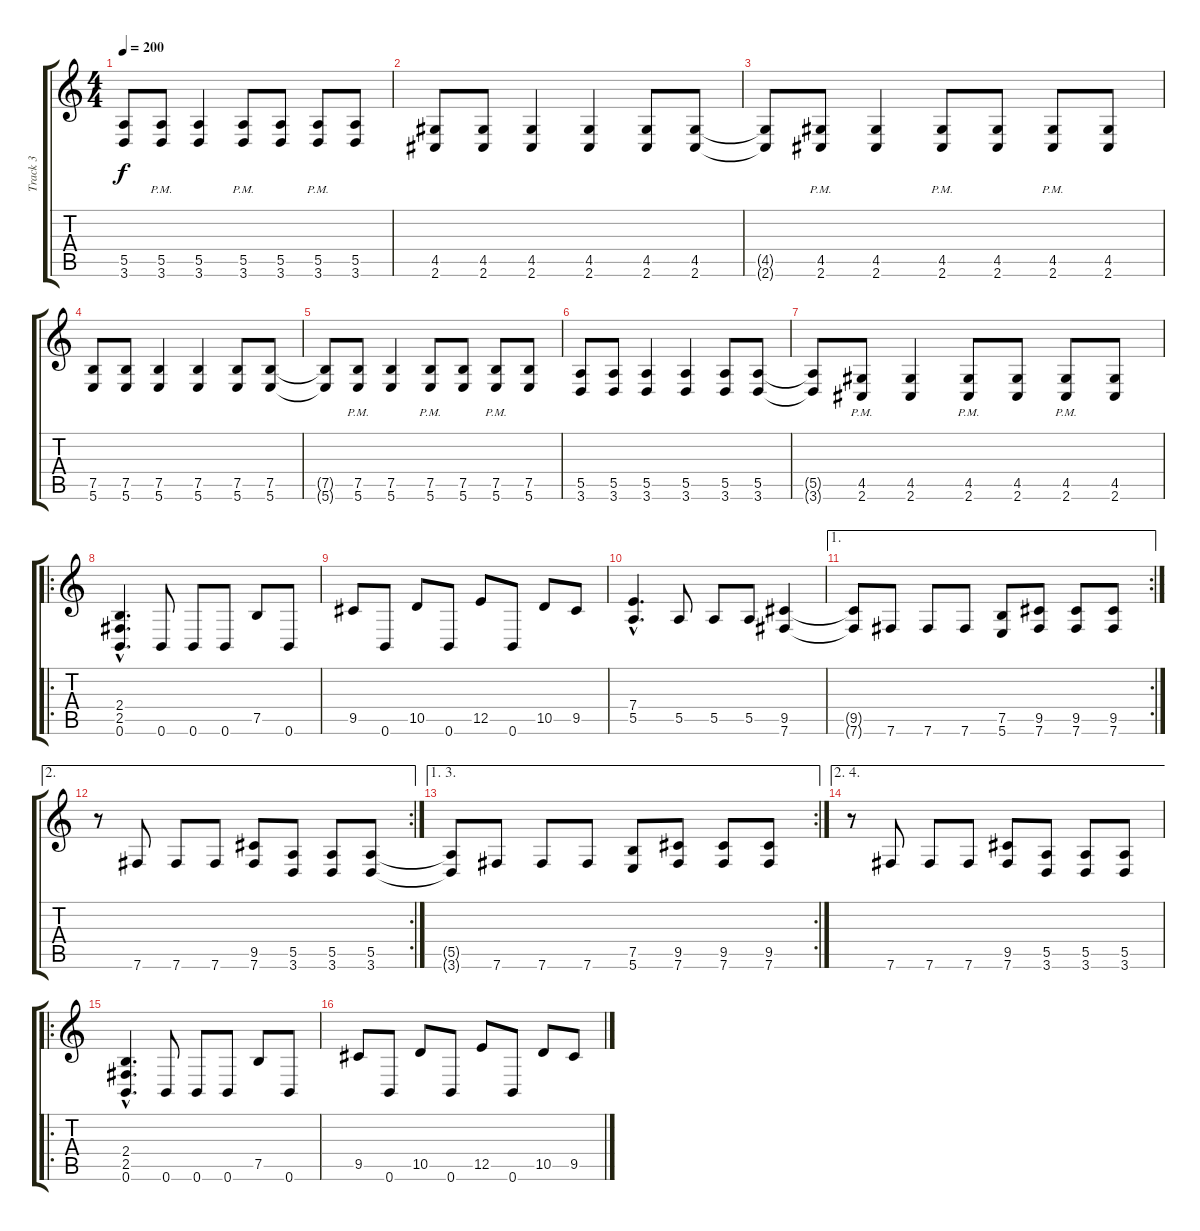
\track ("Track 3" "Track 3") {instrument distortionguitar}
\staff {score tabs}
\tuning (B3 Gb3 D3 A2 E2 B1) {hide}
\ts (4 4)
\tempo 200
\clef g2
\ks c
(5.5{t} 3.6{t}).8{dy f} (5.5{pm} 3.6{pm}).8 (5.5 3.6).4 (5.5{pm} 3.6{pm}).8 (5.5 3.6).8 (5.5{pm} 3.6{pm}).8 (5.5 3.6).8 |
(4.5 2.6).8 (4.5 2.6).8 (4.5 2.6).4 (4.5 2.6).4 (4.5 2.6).8 (4.5 2.6).8 |
(4.5{t} 2.6{t}).8 (4.5{pm} 2.6{pm}).8 (4.5 2.6).4 (4.5{pm} 2.6{pm}).8 (4.5 2.6).8 (4.5{pm} 2.6{pm}).8 (4.5 2.6).8 |
(7.5 5.6).8 (7.5 5.6).8 (7.5 5.6).4 (7.5 5.6).4 (7.5 5.6).8 (7.5 5.6).8 |
(7.5{t} 5.6{t}).8 (7.5{pm} 5.6{pm}).8 (7.5 5.6).4 (7.5{pm} 5.6{pm}).8 (7.5 5.6).8 (7.5{pm} 5.6{pm}).8 (7.5 5.6).8 |
(5.5 3.6).8 (5.5 3.6).8 (5.5 3.6).4 (5.5 3.6).4 (5.5 3.6).8 (5.5 3.6).8 |
(5.5{t} 3.6{t}).8 (4.5{pm} 2.6{pm}).8 (4.5 2.6).4 (4.5{pm} 2.6{pm}).8 (4.5 2.6).8 (4.5{pm} 2.6{pm}).8 (4.5 2.6).8 |
\ro
(2.4{hac} 2.5{hac} 0.6{hac}).4{d} 0.6.8 0.6.8 0.6.8 7.5.8 0.6.8 |
9.5.8 0.6.8 10.5.8 0.6.8 12.5.8 0.6.8 10.5.8 9.5.8 |
(7.4{hac} 5.5{hac}).4{d} 5.5.8 5.5.8 5.5.8 (9.5 7.6).4 |
\ae 1
\rc 2
(9.5{t} 7.6{t}).8 7.6.8 7.6.8 7.6.8 (7.5 5.6).8 (9.5 7.6).8 (9.5 7.6).8 (9.5 7.6).8 |
\ae 2
\rc 2
r.8 7.6.8 7.6.8 7.6.8 (9.5 7.6).8 (5.5 3.6).8 (5.5 3.6).8 (5.5 3.6).8 |
\ae (1 3)
\rc 2
(5.5{t} 3.6{t}).8 7.6.8 7.6.8 7.6.8 (7.5 5.6).8 (9.5 7.6).8 (9.5 7.6).8 (9.5 7.6).8 |
\ae (2 4)
r.8 7.6.8 7.6.8 7.6.8 (9.5 7.6).8 (5.5 3.6).8 (5.5 3.6).8 (5.5 3.6).8 |
\ro
(2.4{hac} 2.5{hac} 0.6{hac}).4{d} 0.6.8 0.6.8 0.6.8 7.5.8 0.6.8 |
9.5.8 0.6.8 10.5.8 0.6.8 12.5.8 0.6.8 10.5.8 9.5.8
